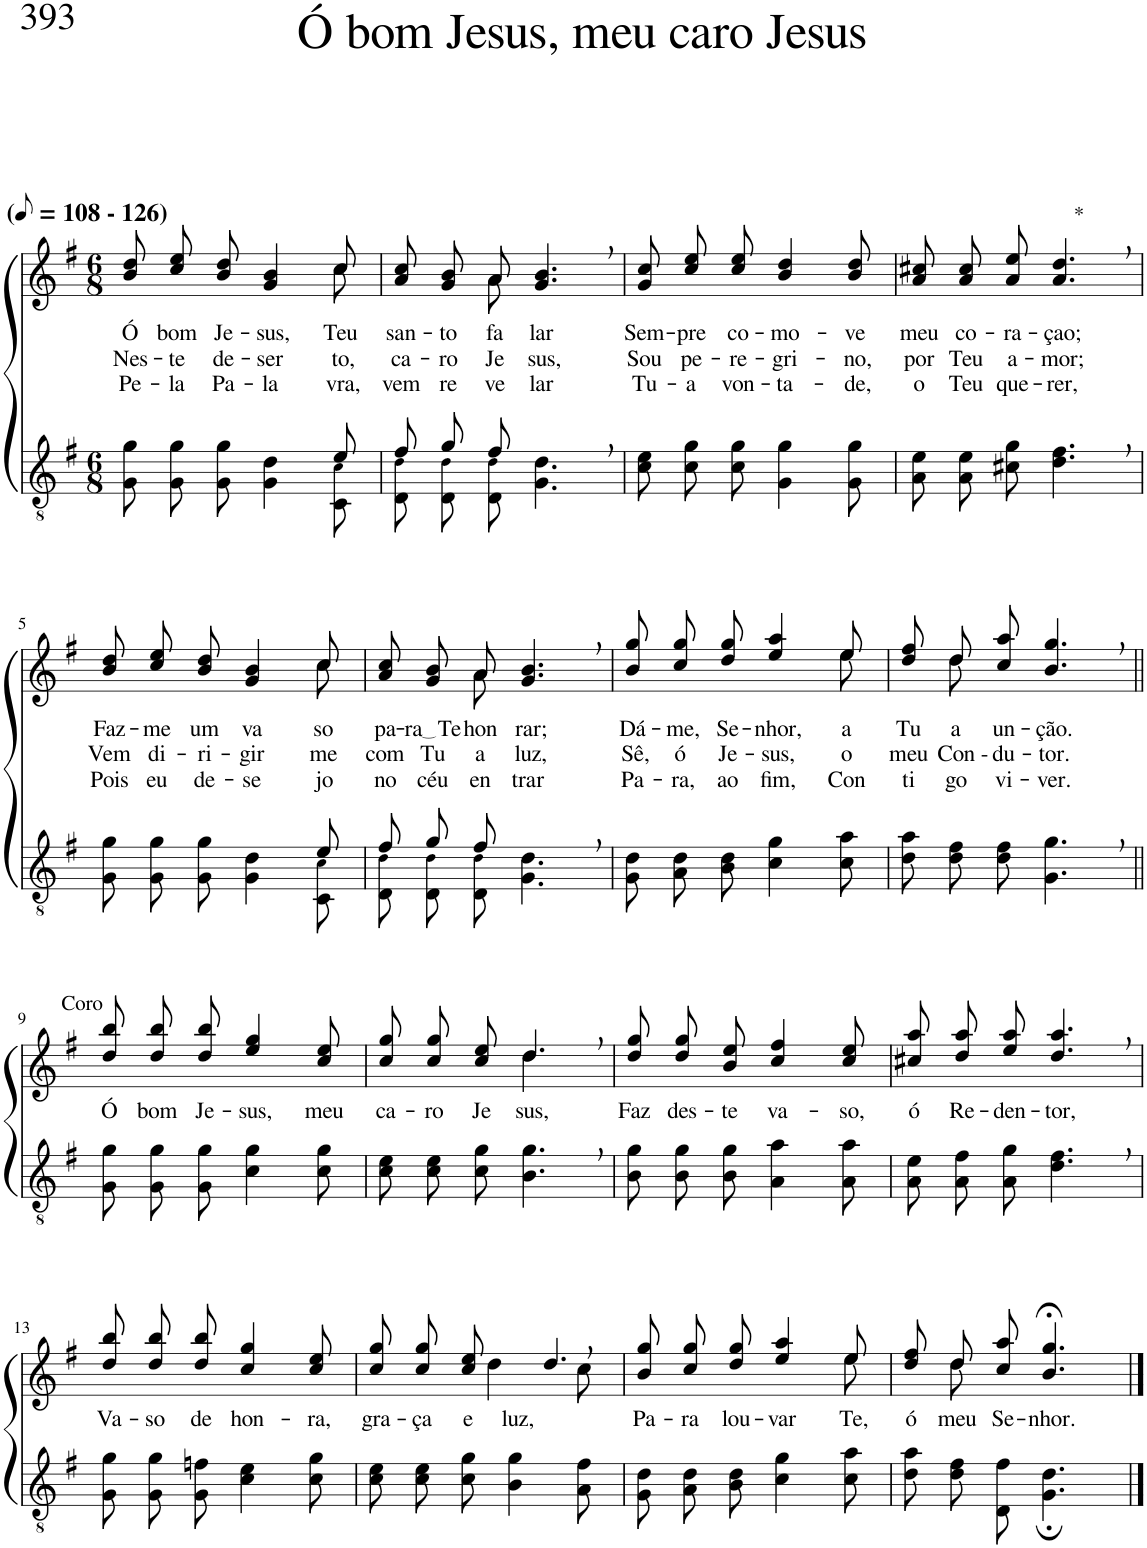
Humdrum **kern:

**kern	**kern	**text	**text	**text
*part2	*part1	*part1	*part1	*part1
*staff2	*staff1	*staff1	*staff1	*staff1
*I"Parte III e IV	*I"Parte I e II	*	*	*
*clefGv2	*clefG2	*	*	*
*Trd5c9	*Trd5c9	*	*	*
*k[f#]	*k[f#]	*	*	*
*M6/8	*M6/8	*	*	*
*MM54	*MM54	*	*	*
=1	=1	=1	=1	=1
*^	*^	*	*	*
!	!	!LO:TX:a:B:t=(	!	!	!	!
!	!	!LO:TX:a:B:t=- 126)	!	!	!	!
!	!	!	!	!LO:LY:b	!LO:LY:b	!LO:LY:b
2ryy	8G\ 8g\L	2ryy	8b\ 8dd\L	Ó	Nes-	Pe-
!	!	!	!	!LO:LY:b	!LO:LY:b	!LO:LY:b
.	8G\ 8g\	.	8cc\ 8ee\	bom	-te	-la
!	!	!	!	!LO:LY:b	!LO:LY:b	!LO:LY:b
.	8G\ 8g\J	.	8b\ 8dd\J	Je-	de-	Pa-
!	!	!	!	!LO:LY:b	!LO:LY:b	!LO:LY:b
.	4G\ 4d\	.	4g/ 4b/	-sus,	-ser-	-la-
8ryy	.	8ryy	.	.	.	.
!	!	!	!	!LO:LY:b	!LO:LY:b	!LO:LY:b
8e/	8C\ 8c!\	8cc\	8cc/	Teu	-to,	-vra,
=2	=2	=2	=2	=2	=2	=2
!	!	!	!	!LO:LY:b	!LO:LY:b	!LO:LY:b
8f#/L	8D/ 8d!/L	8a/ 8cc/L	4ryy	san-	ca-	vem
!	!	!	!	!LO:LY:b	!LO:LY:b	!LO:LY:b
8g/	8D/ 8d!/	8g/ 8b/	.	-to	-ro	re-
!	!	!	!	!LO:LY:b	!LO:LY:b	!LO:LY:b
8f#/J	8D/ 8d!/J	8a/J	8a\	fa-	Je-	-ve-
!	!	!	!	!LO:LY:b	!LO:LY:b	!LO:LY:b
4.ryy	4.G\ 4.d\	4.g/, 4.b/,	4.ryy	-lar	-sus,	-lar
=3	=3	=3	=3	=3	=3	=3
!	!	!	!	!LO:LY:b	!LO:LY:b	!LO:LY:b
*v	*v	*	*	*	*	*
*	*v	*v	*	*	*
8c\ 8e\L	8g\ 8cc\L	Sem-	Sou	Tu-
!	!	!LO:LY:b	!LO:LY:b	!LO:LY:b
8c\ 8g\	8cc\ 8ee\	-pre	pe-	-a
!	!	!LO:LY:b	!LO:LY:b	!LO:LY:b
8c\ 8g\J	8cc\ 8ee\J	co-	-re-	von-
!	!	!LO:LY:b	!LO:LY:b	!LO:LY:b
4G\ 4g\	4b/ 4dd/	-mo-	-gri-	-ta-
!	!	!LO:LY:b	!LO:LY:b	!LO:LY:b
8G\ 8g\	8b/ 8dd/	-ve	-no,	-de,
=4	=4	=4	=4	=4
!	!	!LO:LY:b	!LO:LY:b	!LO:LY:b
8A\ 8e\L	8a\ 8cc#X\L	meu	por	o
!	!	!LO:LY:b	!LO:LY:b	!LO:LY:b
8A\ 8e\	8a\ 8cc#\	co-	Teu	Teu
!	!	!LO:LY:b	!LO:LY:b	!LO:LY:b
8c#X\ 8g\J	8a\ 8ee\J	-ra-	a-	que-
!	!LO:TX:a:t=*	!	!	!
!	!	!LO:LY:b	!LO:LY:b	!LO:LY:b
4.d\, 4.f#\,	4.a/, 4.dd/,	-çao;	-mor;	-rer,
!!LO:LB:g=z
=5	=5	=5	=5	=5
*^	*^	*	*	*
!	!	!	!	!LO:LY:b	!LO:LY:b	!LO:LY:b
2ryy	8G\ 8g\L	2ryy	8b\ 8dd\L	Faz-	Vem	Pois
!	!	!	!	!LO:LY:b	!LO:LY:b	!LO:LY:b
.	8G\ 8g\	.	8cc\ 8ee\	-me	di-	eu
!	!	!	!	!LO:LY:b	!LO:LY:b	!LO:LY:b
.	8G\ 8g\J	.	8b\ 8dd\J	um	-ri-	de-
!	!	!	!	!LO:LY:b	!LO:LY:b	!LO:LY:b
.	4G\ 4d\	.	4g/ 4b/	va-	-gir-	-se-
8ryy	.	8ryy	.	.	.	.
!	!	!	!	!LO:LY:b	!LO:LY:b	!LO:LY:b
8e/	8C\ 8c!\	8cc\	8cc/	-so	-me	-jo
=6	=6	=6	=6	=6	=6	=6
!	!	!	!	!LO:LY:b	!LO:LY:b	!LO:LY:b
8f#/L	8D/ 8d!/L	8a/ 8cc/L	4ryy	pa-	com	no
!	!	!	!	!LO:LY:b	!LO:LY:b	!LO:LY:b
8g/	8D/ 8d!/	8g/ 8b/	.	ra Te	Tu-	céu
!	!	!	!	!LO:LY:b	!LO:LY:b	!LO:LY:b
8f#/J	8D/ 8d!/J	8a/J	8a\	hon-	-a	en-
!	!	!	!	!LO:LY:b	!LO:LY:b	!LO:LY:b
4.ryy	4.G\ 4.d\	4.g/, 4.b/,	4.ryy	-rar;	luz,	-trar
=7	=7	=7	=7	=7	=7	=7
!	!	!	!	!LO:LY:b	!LO:LY:b	!LO:LY:b
*v	*v	*	*	*	*	*
8G\ 8d\L	8b\ 8gg\L	8ryy	Dá-	Sê,	Pa-
!	!	!	!LO:LY:b	!LO:LY:b	!LO:LY:b
*	*v	*v	*	*	*
8A\ 8d\	8cc\ 8gg\	-me,	ó	-ra,
!	!	!LO:LY:b	!LO:LY:b	!LO:LY:b
8B\ 8d\J	8dd\ 8gg\J	Se-	Je-	ao
!	!	!LO:LY:b	!LO:LY:b	!LO:LY:b
4c\ 4g\	4ee/ 4aa/	-nhor,	-sus,	fim,
*	*^	*	*	*
!	!	!	!LO:LY:b	!LO:LY:b	!LO:LY:b
8c\ 8a\	8ee/	8ee\	a	o	Con-
=8	=8	=8	=8	=8	=8
!	!	!	!LO:LY:b	!LO:LY:b	!LO:LY:b
8d\ 8a\L	8dd\ 8ff#\L	8ryy	Tu-	meu	-ti-
!	!	!	!LO:LY:b	!LO:LY:b	!LO:LY:b
8d\ 8f#\	8dd\	8dd\	-a	Con --	-go
!	!	!	!LO:LY:b	!LO:LY:b	!LO:LY:b
8d\ 8f#\J	8cc\ 8aa\J	2ryy	un-	-du-	vi-
!	!	!	!LO:LY:b	!LO:LY:b	!LO:LY:b
4.G\, 4.g\,	4.b/, 4.gg/,	.	-ção.	-tor.	-ver.
*	*v	*v	*	*	*
!!LO:LB:g=z
=9||	=9||	=9||	=9||	=9||
!	!LO:TX:a:t=Coro	!	!	!
!	!	!LO:LY:b	!	!
8G\ 8g\L	8dd\ 8bb\L	Ó	.	.
!	!	!LO:LY:b	!	!
8G\ 8g\	8dd\ 8bb\	bom	.	.
!	!	!LO:LY:b	!	!
8G\ 8g\J	8dd\ 8bb\J	Je-	.	.
!	!	!LO:LY:b	!	!
4c\ 4g\	4ee/ 4gg/	-sus,	.	.
!	!	!LO:LY:b	!	!
8c\ 8g\	8cc/ 8ee/	meu	.	.
=10	=10	=10	=10	=10
!	!	!LO:LY:b	!	!
*	*^	*	*	*
8c\ 8e\L	8cc\ 8gg\L	4.ryy	ca-	.	.
!	!	!	!LO:LY:b	!	!
8c\ 8e\	8cc\ 8gg\	.	-ro	.	.
!	!	!	!LO:LY:b	!	!
8c\ 8g\J	8cc\ 8ee\J	.	Je-	.	.
!	!	!	!LO:LY:b	!	!
4.B\, 4.g\,	4.dd,/	4.dd\	-sus,	.	.
=11	=11	=11	=11	=11	=11
!	!	!	!LO:LY:b	!	!
*	*v	*v	*	*	*
8B\ 8g\L	8dd\ 8gg\L	Faz	.	.
!	!	!LO:LY:b	!	!
8B\ 8g\	8dd\ 8gg\	des-	.	.
!	!	!LO:LY:b	!	!
8B\ 8g\J	8b\ 8ee\J	-te	.	.
!	!	!LO:LY:b	!	!
4A\ 4a\	4cc/ 4ff#/	va-	.	.
!	!	!LO:LY:b	!	!
8A\ 8a\	8cc/ 8ee/	-so,	.	.
=12	=12	=12	=12	=12
!	!	!LO:LY:b	!	!
8A\ 8e\L	8cc#X\ 8aa\L	ó	.	.
!	!	!LO:LY:b	!	!
8A\ 8f#\	8dd\ 8aa\	Re-	.	.
!	!	!LO:LY:b	!	!
8A\ 8g\J	8ee\ 8aa\J	-den-	.	.
!	!	!LO:LY:b	!	!
4.d\, 4.f#\,	4.dd/, 4.aa/,	-tor,	.	.
!!LO:LB:g=z
=13	=13	=13	=13	=13
!	!	!LO:LY:b	!	!
8G\ 8g\L	8dd\ 8bb\L	Va-	.	.
!	!	!LO:LY:b	!	!
8G\ 8g\	8dd\ 8bb\	-so	.	.
!	!	!LO:LY:b	!	!
8G\ 8fn\J	8dd\ 8bb\J	de	.	.
!	!	!LO:LY:b	!	!
4c\ 4e\	4cc/ 4gg/	hon-	.	.
!	!	!LO:LY:b	!	!
8c\ 8g\	8cc/ 8ee/	-ra,	.	.
=14	=14	=14	=14	=14
!	!	!LO:LY:b	!	!
*	*^	*	*	*
8c\ 8e\L	8cc\ 8gg\L	4.ryy	gra-	.	.
!	!	!	!LO:LY:b	!	!
8c\ 8e\	8cc\ 8gg\	.	-ça	.	.
!	!	!	!LO:LY:b	!	!
8c\ 8g\J	8cc\ 8ee\J	.	e	.	.
!	!	!	!LO:LY:b	!	!
4B\ 4g\	4.dd,/	4dd\	luz,	.	.
8A\ 8f#\	.	8cc\	.	.	.
=15	=15	=15	=15	=15	=15
!	!	!	!LO:LY:b	!	!
8G\ 8d\L	8b\ 8gg\L	8ryy	Pa-	.	.
!	!	!	!LO:LY:b	!	!
*	*v	*v	*	*	*
8A\ 8d\	8cc\ 8gg\	-ra	.	.
!	!	!LO:LY:b	!	!
8B\ 8d\J	8dd\ 8gg\J	lou-	.	.
!	!	!LO:LY:b	!	!
4c\ 4g\	4ee/ 4aa/	-var-	.	.
*	*^	*	*	*
!	!	!	!LO:LY:b	!	!
8c\ 8a\	8ee/	8ee\	-Te,	.	.
=16	=16	=16	=16	=16	=16
!	!	!	!LO:LY:b	!	!
8d\ 8a\L	8dd\ 8ff#\L	8ryy	ó	.	.
!	!	!	!LO:LY:b	!	!
8d\ 8f#\	8dd\	8dd\	meu	.	.
!	!	!	!LO:LY:b	!	!
8D\ 8f#\J	8cc\ 8aa\J	2ryy	Se-	.	.
!	!	!	!LO:LY:b	!	!
4.G\; 4.d\;	4.b/;< 4.gg/;<	.	-nhor.	.	.
*	*v	*v	*	*	*
==	==	==	==	==
*-	*-	*-	*-	*-
